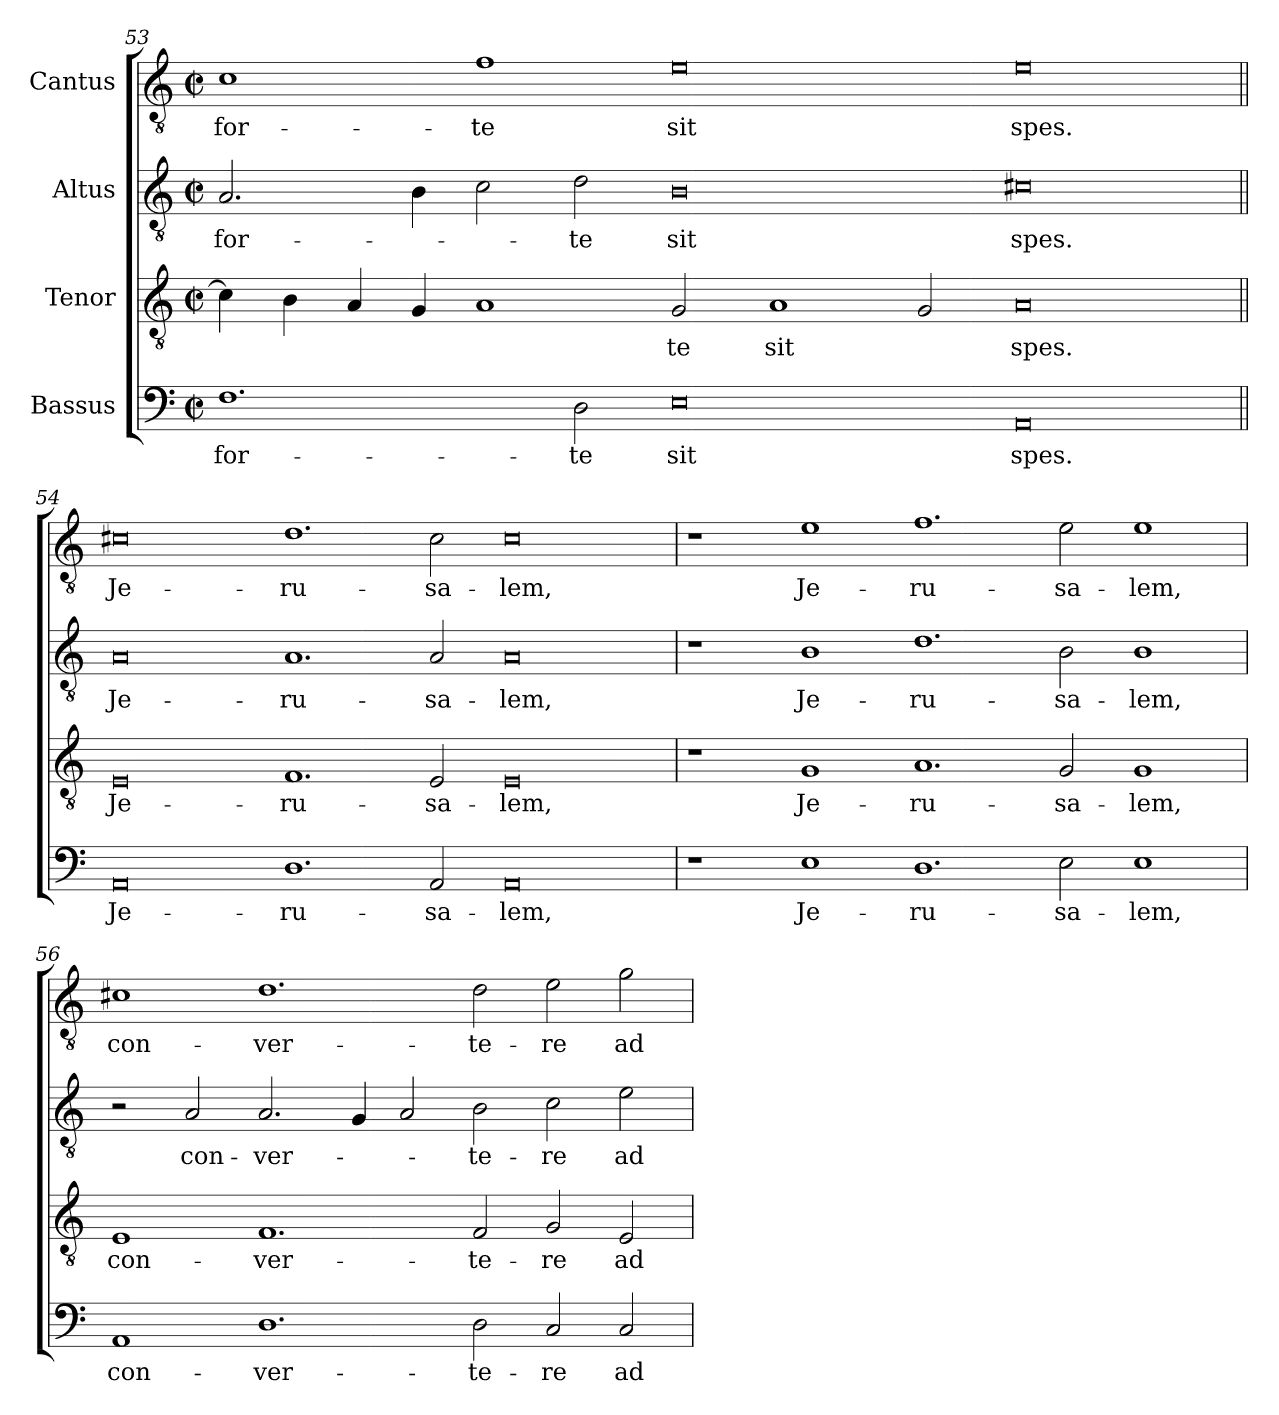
**kern	**text	**kern	**text	**kern	**text	**kern	**text
*part4	*part4	*part3	*part3	*part2	*part2	*part1	*part1
*staff4	*staff4	*staff3	*staff3	*staff2	*staff2	*staff1	*staff1
*I"Bassus	*	*I"Tenor	*	*I"Altus	*	*I"Cantus	*
*clefF4	*	*clefGv2	*	*clefGv2	*	*clefGv2	*
*k[]	*	*k[]	*	*k[]	*	*k[]	*
*C:	*	*C:	*	*C:	*	*C:	*
*M2/2	*	*M2/2	*	*M2/2	*	*M2/2	*
*met(c|)	*	*met(c|)	*	*met(c|)	*	*met(c|)	*
=53	=53	=53	=53	=53	=53	=53	=53
!	!LO:LY:b	!	!	!	!LO:LY:b	!	!LO:LY:b
1.F	for-	4c\]	.	2.A/	for-	1c	for-
.	.	4B\	.	.	.	.	.
.	.	4A/	.	.	.	.	.
.	.	4G/	.	4B\	.	.	.
!	!	!	!	!	!	!	!LO:LY:b
.	.	1A	.	2c\	.	1f	-te
!	!LO:LY:b	!	!	!	!LO:LY:b	!	!
2D\	-te	.	.	2d\	-te	.	.
!	!LO:LY:b	!	!LO:LY:b	!	!LO:LY:b	!	!LO:LY:b
0E	sit	2G/	-te	0B	sit	0e	sit
!	!	!	!LO:LY:b	!	!	!	!
.	.	1A	sit	.	.	.	.
.	.	2G/	.	.	.	.	.
!	!LO:LY:b	!	!LO:LY:b	!	!LO:LY:b	!	!LO:LY:b
0AA	spes.	0A	spes.	0c#X	spes.	0e	spes.
!!LO:PB:g=z
=54||	=54||	=54||	=54||	=54||	=54||	=54||	=54||
!	!LO:LY:b	!	!LO:LY:b	!	!LO:LY:b	!	!LO:LY:b
0AA	Je-	0E	Je-	0A	Je-	0c#X	Je-
!	!LO:LY:b	!	!LO:LY:b	!	!LO:LY:b	!	!LO:LY:b
1.D	-ru-	1.F	-ru-	1.A	-ru-	1.d	-ru-
!	!LO:LY:b	!	!LO:LY:b	!	!LO:LY:b	!	!LO:LY:b
2AA/	-sa-	2E/	-sa-	2A/	-sa-	2c#\	-sa-
!	!LO:LY:b	!	!LO:LY:b	!	!LO:LY:b	!	!LO:LY:b
0AA	-lem,	0E	-lem,	0A	-lem,	0c#	-lem,
=55	=55	=55	=55	=55	=55	=55	=55
1r	.	1r	.	1r	.	1r	.
!	!LO:LY:b	!	!LO:LY:b	!	!LO:LY:b	!	!LO:LY:b
1E	Je-	1G	Je-	1B	Je-	1e	Je-
!	!LO:LY:b	!	!LO:LY:b	!	!LO:LY:b	!	!LO:LY:b
1.D	-ru-	1.A	-ru-	1.d	-ru-	1.f	-ru-
!	!LO:LY:b	!	!LO:LY:b	!	!LO:LY:b	!	!LO:LY:b
2E\	-sa-	2G/	-sa-	2B\	-sa-	2e\	-sa-
!	!LO:LY:b	!	!LO:LY:b	!	!LO:LY:b	!	!LO:LY:b
1E	-lem,	1G	-lem,	1B	-lem,	1e	-lem,
=56	=56	=56	=56	=56	=56	=56	=56
!	!LO:LY:b	!	!LO:LY:b	!	!	!	!LO:LY:b
1AA	con-	1E	con-	2r	.	1c#X	con-
!	!	!	!	!	!LO:LY:b	!	!
.	.	.	.	2A/	con-	.	.
!	!LO:LY:b	!	!LO:LY:b	!	!LO:LY:b	!	!LO:LY:b
1.D	-ver-	1.F	-ver-	2.A/	-ver-	1.d	-ver-
.	.	.	.	4G/	.	.	.
.	.	.	.	2A/	.	.	.
!	!LO:LY:b	!	!LO:LY:b	!	!LO:LY:b	!	!LO:LY:b
2D\	-te-	2F/	-te-	2B\	-te-	2d\	-te-
!	!LO:LY:b	!	!LO:LY:b	!	!LO:LY:b	!	!LO:LY:b
2C/	-re	2G/	-re	2c\	-re	2e\	-re
!	!LO:LY:b	!	!LO:LY:b	!	!LO:LY:b	!	!LO:LY:b
2C/	ad	2E/	ad	2e\	ad	2g\	ad
=	=	=	=	=	=	=	=
*-	*-	*-	*-	*-	*-	*-	*-
